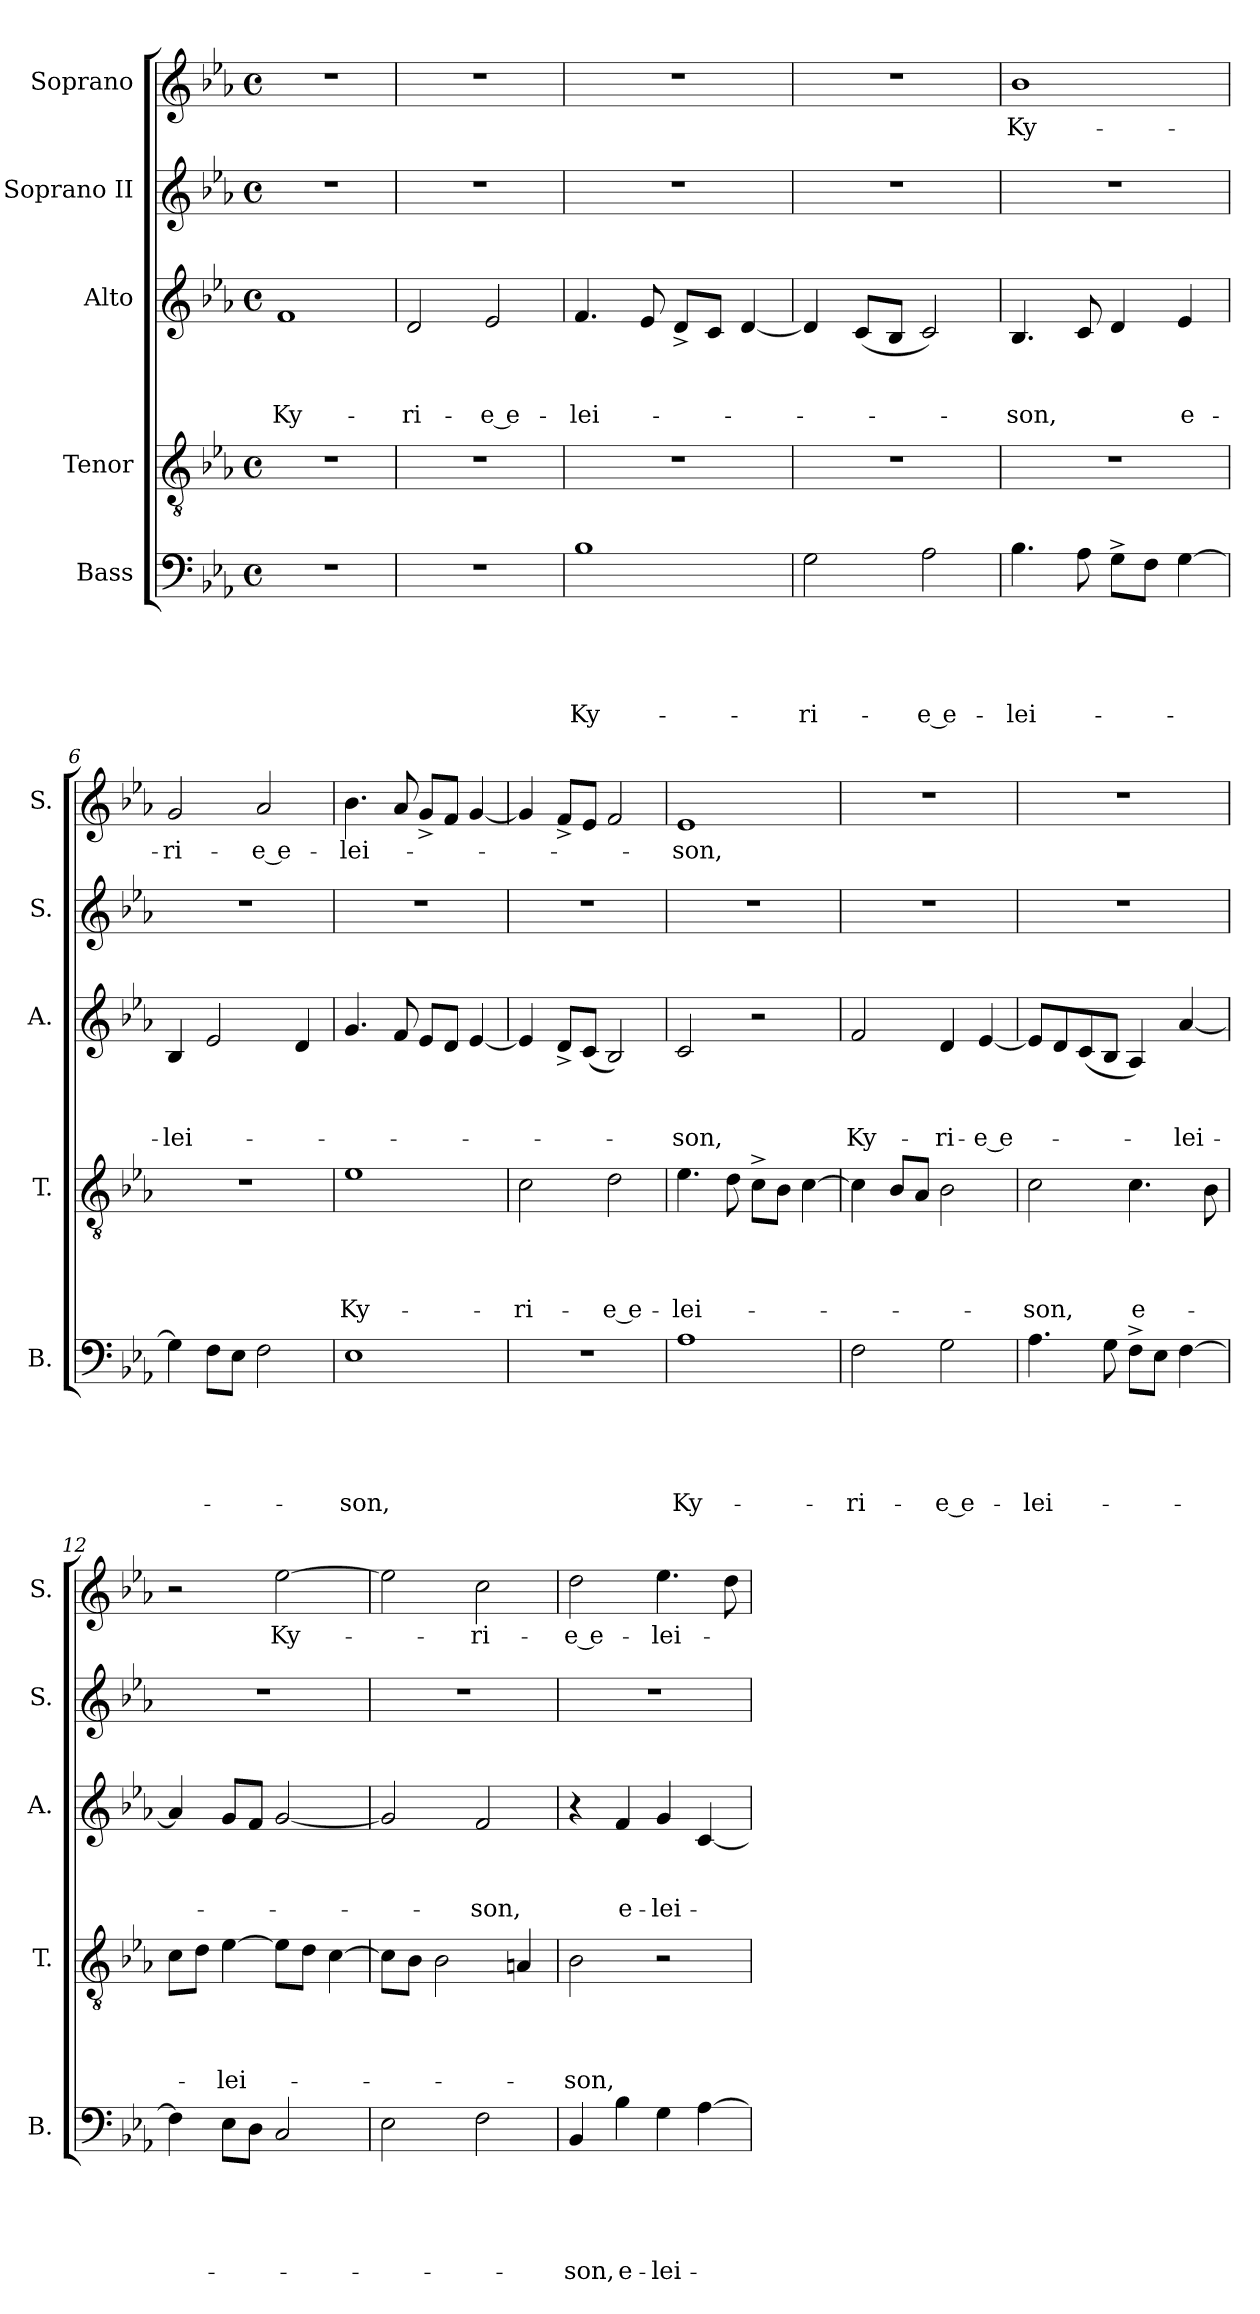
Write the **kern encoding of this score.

**kern	**text	**text	**text	**text	**text	**kern	**text	**text	**text	**text	**kern	**text	**text	**text	**kern	**kern	**text
*part5	*part5	*part5	*part5	*part5	*part5	*part4	*part4	*part4	*part4	*part4	*part3	*part3	*part3	*part3	*part2	*part1	*part1
*staff5	*staff5	*staff5	*staff5	*staff5	*staff5	*staff4	*staff4	*staff4	*staff4	*staff4	*staff3	*staff3	*staff3	*staff3	*staff2	*staff1	*staff1
*I"Bass	*	*	*	*	*	*I"Tenor	*	*	*	*	*I"Alto	*	*	*	*I"Soprano II	*I"Soprano	*
*I'B.	*	*	*	*	*	*I'T.	*	*	*	*	*I'A.	*	*	*	*I'S.	*I'S.	*
!!LO:PB:g=z
*clefF4	*	*	*	*	*	*clefGv2	*	*	*	*	*clefG2	*	*	*	*clefG2	*clefG2	*
*k[b-e-a-]	*	*	*	*	*	*k[b-e-a-]	*	*	*	*	*k[b-e-a-]	*	*	*	*k[b-e-a-]	*k[b-e-a-]	*
*E-:	*	*	*	*	*	*E-:	*	*	*	*	*E-:	*	*	*	*E-:	*E-:	*
*M4/4	*	*	*	*	*	*M4/4	*	*	*	*	*M4/4	*	*	*	*M4/4	*M4/4	*
*met(c)	*	*	*	*	*	*met(c)	*	*	*	*	*met(c)	*	*	*	*met(c)	*met(c)	*
=1	=1	=1	=1	=1	=1	=1	=1	=1	=1	=1	=1	=1	=1	=1	=1	=1	=1
!	!	!	!	!	!	!	!	!	!	!	!	!	!	!LO:LY:b	!	!	!
1r	.	.	.	.	.	1r	.	.	.	.	1f	.	.	Ky-	1r	1r	.
=2	=2	=2	=2	=2	=2	=2	=2	=2	=2	=2	=2	=2	=2	=2	=2	=2	=2
!	!	!	!	!	!	!	!	!	!	!	!	!	!	!LO:LY:b	!	!	!
1r	.	.	.	.	.	1r	.	.	.	.	2d/	.	.	-ri-	1r	1r	.
!	!	!	!	!	!	!	!	!	!	!	!	!	!	!LO:LY:b:rj	!	!	!
.	.	.	.	.	.	.	.	.	.	.	2e-/	.	.	-e e-	.	.	.
=3	=3	=3	=3	=3	=3	=3	=3	=3	=3	=3	=3	=3	=3	=3	=3	=3	=3
!	!	!	!	!	!LO:LY:b	!	!	!	!	!	!	!	!	!LO:LY:b	!	!	!
1B-	.	.	.	.	Ky-	1r	.	.	.	.	4.f/	.	.	-lei-	1r	1r	.
.	.	.	.	.	.	.	.	.	.	.	8e-/	.	.	.	.	.	.
.	.	.	.	.	.	.	.	.	.	.	8d^</L	.	.	.	.	.	.
.	.	.	.	.	.	.	.	.	.	.	8c/J	.	.	.	.	.	.
.	.	.	.	.	.	.	.	.	.	.	[<4d/	.	.	.	.	.	.
=4	=4	=4	=4	=4	=4	=4	=4	=4	=4	=4	=4	=4	=4	=4	=4	=4	=4
!	!	!	!	!	!LO:LY:b	!	!	!	!	!	!	!	!	!	!	!	!
2G\	.	.	.	.	-ri-	1r	.	.	.	.	4d/]	.	.	.	1r	1r	.
.	.	.	.	.	.	.	.	.	.	.	(<8c/L	.	.	.	.	.	.
.	.	.	.	.	.	.	.	.	.	.	8B-/J	.	.	.	.	.	.
!	!	!	!	!	!LO:LY:b:rj	!	!	!	!	!	!	!	!	!	!	!	!
2A-\	.	.	.	.	-e e-	.	.	.	.	.	2c/)	.	.	.	.	.	.
=5	=5	=5	=5	=5	=5	=5	=5	=5	=5	=5	=5	=5	=5	=5	=5	=5	=5
!	!	!	!	!	!LO:LY:b	!	!	!	!	!	!	!	!	!LO:LY:b	!	!	!LO:LY:b
4.B-\	.	.	.	.	-lei-	1r	.	.	.	.	4.B-/	.	.	-son,	1r	1b-	Ky-
8A-\	.	.	.	.	.	.	.	.	.	.	8c/	.	.	.	.	.	.
8G^>\L	.	.	.	.	.	.	.	.	.	.	4d/	.	.	.	.	.	.
8F\J	.	.	.	.	.	.	.	.	.	.	.	.	.	.	.	.	.
!	!	!	!	!	!	!	!	!	!	!	!	!	!	!LO:LY:b	!	!	!
[>4G\	.	.	.	.	.	.	.	.	.	.	4e-/	.	.	e-	.	.	.
=6	=6	=6	=6	=6	=6	=6	=6	=6	=6	=6	=6	=6	=6	=6	=6	=6	=6
!	!	!	!	!	!	!	!	!	!	!	!	!	!	!LO:LY:b	!	!	!LO:LY:b
4G\]	.	.	.	.	.	1r	.	.	.	.	4B-/	.	.	-lei-	1r	2g/	-ri-
8F\L	.	.	.	.	.	.	.	.	.	.	2e-/	.	.	.	.	.	.
8E-\J	.	.	.	.	.	.	.	.	.	.	.	.	.	.	.	.	.
!	!	!	!	!	!	!	!	!	!	!	!	!	!	!	!	!	!LO:LY:b:rj
2F\	.	.	.	.	.	.	.	.	.	.	.	.	.	.	.	2a-/	-e e-
.	.	.	.	.	.	.	.	.	.	.	4d/	.	.	.	.	.	.
=7	=7	=7	=7	=7	=7	=7	=7	=7	=7	=7	=7	=7	=7	=7	=7	=7	=7
!	!	!	!	!	!LO:LY:b	!	!	!	!	!LO:LY:b	!	!	!	!	!	!	!LO:LY:b
1E-	.	.	.	.	-son,	1e-	.	.	.	Ky-	4.g/	.	.	.	1r	4.b-\	-lei-
.	.	.	.	.	.	.	.	.	.	.	8f/	.	.	.	.	8a-/	.
.	.	.	.	.	.	.	.	.	.	.	8e-/L	.	.	.	.	8g^</L	.
.	.	.	.	.	.	.	.	.	.	.	8d/J	.	.	.	.	8f/J	.
.	.	.	.	.	.	.	.	.	.	.	[<4e-/	.	.	.	.	[<4g/	.
!!LO:LB:g=z
=8	=8	=8	=8	=8	=8	=8	=8	=8	=8	=8	=8	=8	=8	=8	=8	=8	=8
!	!	!	!	!	!	!	!	!	!	!LO:LY:b	!	!	!	!	!	!	!
1r	.	.	.	.	.	2c\	.	.	.	-ri-	4e-/]	.	.	.	1r	4g/]	.
.	.	.	.	.	.	.	.	.	.	.	8d^</L	.	.	.	.	8f^</L	.
.	.	.	.	.	.	.	.	.	.	.	(<8c/J	.	.	.	.	8e-/J	.
!	!	!	!	!	!	!	!	!	!	!LO:LY:b:rj	!	!	!	!	!	!	!
.	.	.	.	.	.	2d\	.	.	.	-e e-	2B-/)	.	.	.	.	2f/	.
=9	=9	=9	=9	=9	=9	=9	=9	=9	=9	=9	=9	=9	=9	=9	=9	=9	=9
!	!	!	!	!	!LO:LY:b	!	!	!	!	!LO:LY:b	!	!	!	!LO:LY:b	!	!	!LO:LY:b
1A-	.	.	.	.	Ky-	4.e-\	.	.	.	-lei-	2c/	.	.	-son,	1r	1e-	-son,
.	.	.	.	.	.	8d\	.	.	.	.	.	.	.	.	.	.	.
.	.	.	.	.	.	8c^>\L	.	.	.	.	2r	.	.	.	.	.	.
.	.	.	.	.	.	8B-\J	.	.	.	.	.	.	.	.	.	.	.
.	.	.	.	.	.	[>4c\	.	.	.	.	.	.	.	.	.	.	.
=10	=10	=10	=10	=10	=10	=10	=10	=10	=10	=10	=10	=10	=10	=10	=10	=10	=10
!	!	!	!	!	!LO:LY:b	!	!	!	!	!	!	!	!	!LO:LY:b	!	!	!
2F\	.	.	.	.	-ri-	4c\]	.	.	.	.	2f/	.	.	Ky-	1r	1r	.
.	.	.	.	.	.	8B-/L	.	.	.	.	.	.	.	.	.	.	.
.	.	.	.	.	.	8A-/J	.	.	.	.	.	.	.	.	.	.	.
!	!	!	!	!	!LO:LY:b:rj	!	!	!	!	!	!	!	!	!LO:LY:b	!	!	!
2G\	.	.	.	.	-e e-	2B-\	.	.	.	.	4d/	.	.	-ri-	.	.	.
!	!	!	!	!	!	!	!	!	!	!	!	!	!	!LO:LY:b	!	!	!
.	.	.	.	.	.	.	.	.	.	.	[<4e-/	.	.	-e e-	.	.	.
=11	=11	=11	=11	=11	=11	=11	=11	=11	=11	=11	=11	=11	=11	=11	=11	=11	=11
!	!	!	!	!	!LO:LY:b	!	!	!	!	!LO:LY:b	!	!	!	!	!	!	!
4.A-\	.	.	.	.	-lei-	2c\	.	.	.	-son,	8e-/L]	.	.	.	1r	1r	.
.	.	.	.	.	.	.	.	.	.	.	8d/	.	.	.	.	.	.
.	.	.	.	.	.	.	.	.	.	.	(<8c/	.	.	.	.	.	.
8G\	.	.	.	.	.	.	.	.	.	.	8B-/J	.	.	.	.	.	.
!	!	!	!	!	!	!	!	!	!	!LO:LY:b	!	!	!	!	!	!	!
8F^>\L	.	.	.	.	.	4.c\	.	.	.	e-	4A-/)	.	.	.	.	.	.
8E-\J	.	.	.	.	.	.	.	.	.	.	.	.	.	.	.	.	.
!	!	!	!	!	!	!	!	!	!	!	!	!	!	!LO:LY:b	!	!	!
[>4F\	.	.	.	.	.	.	.	.	.	.	[<4a-/	.	.	-lei-	.	.	.
.	.	.	.	.	.	8B-\	.	.	.	.	.	.	.	.	.	.	.
=12	=12	=12	=12	=12	=12	=12	=12	=12	=12	=12	=12	=12	=12	=12	=12	=12	=12
4F\]	.	.	.	.	.	8c\L	.	.	.	.	4a-/]	.	.	.	1r	2r	.
.	.	.	.	.	.	8d\J	.	.	.	.	.	.	.	.	.	.	.
!	!	!	!	!	!	!	!	!	!	!LO:LY:b	!	!	!	!	!	!	!
8E-\L	.	.	.	.	.	[>4e-\	.	.	.	-lei-	8g/L	.	.	.	.	.	.
8D\J	.	.	.	.	.	.	.	.	.	.	8f/J	.	.	.	.	.	.
!	!	!	!	!	!	!	!	!	!	!	!	!	!	!	!	!	!LO:LY:b
2C/	.	.	.	.	.	8e-\L]	.	.	.	.	[<2g/	.	.	.	.	[>2ee-\	Ky-
.	.	.	.	.	.	8d\J	.	.	.	.	.	.	.	.	.	.	.
.	.	.	.	.	.	[>4c\	.	.	.	.	.	.	.	.	.	.	.
=13	=13	=13	=13	=13	=13	=13	=13	=13	=13	=13	=13	=13	=13	=13	=13	=13	=13
2E-\	.	.	.	.	.	8c\L]	.	.	.	.	2g/]	.	.	.	1r	2ee-\]	.
.	.	.	.	.	.	8B-\J	.	.	.	.	.	.	.	.	.	.	.
.	.	.	.	.	.	2B-\	.	.	.	.	.	.	.	.	.	.	.
!	!	!	!	!	!	!	!	!	!	!	!	!	!	!LO:LY:b	!	!	!LO:LY:b
2F\	.	.	.	.	.	.	.	.	.	.	2f/	.	.	-son,	.	2cc\	-ri-
.	.	.	.	.	.	4An/	.	.	.	.	.	.	.	.	.	.	.
=14	=14	=14	=14	=14	=14	=14	=14	=14	=14	=14	=14	=14	=14	=14	=14	=14	=14
!	!	!	!	!	!LO:LY:b	!	!	!	!	!LO:LY:b	!	!	!	!	!	!	!LO:LY:b:rj
4BB-/	.	.	.	.	-son,	2B-\	.	.	.	-son,	4r	.	.	.	1r	2dd\	-e e-
!	!	!	!	!	!LO:LY:b	!	!	!	!	!	!	!	!	!LO:LY:b	!	!	!
4B-\	.	.	.	.	e-	.	.	.	.	.	4f/	.	.	e-	.	.	.
!	!	!	!	!	!LO:LY:b	!	!	!	!	!	!	!	!	!LO:LY:b	!	!	!LO:LY:b
4G\	.	.	.	.	-lei-	2r	.	.	.	.	4g/	.	.	-lei-	.	4.ee-\	-lei-
[<4A-\	.	.	.	.	.	.	.	.	.	.	[<4c/	.	.	.	.	.	.
.	.	.	.	.	.	.	.	.	.	.	.	.	.	.	.	8dd\	.
=	=	=	=	=	=	=	=	=	=	=	=	=	=	=	=	=	=
*-	*-	*-	*-	*-	*-	*-	*-	*-	*-	*-	*-	*-	*-	*-	*-	*-	*-
